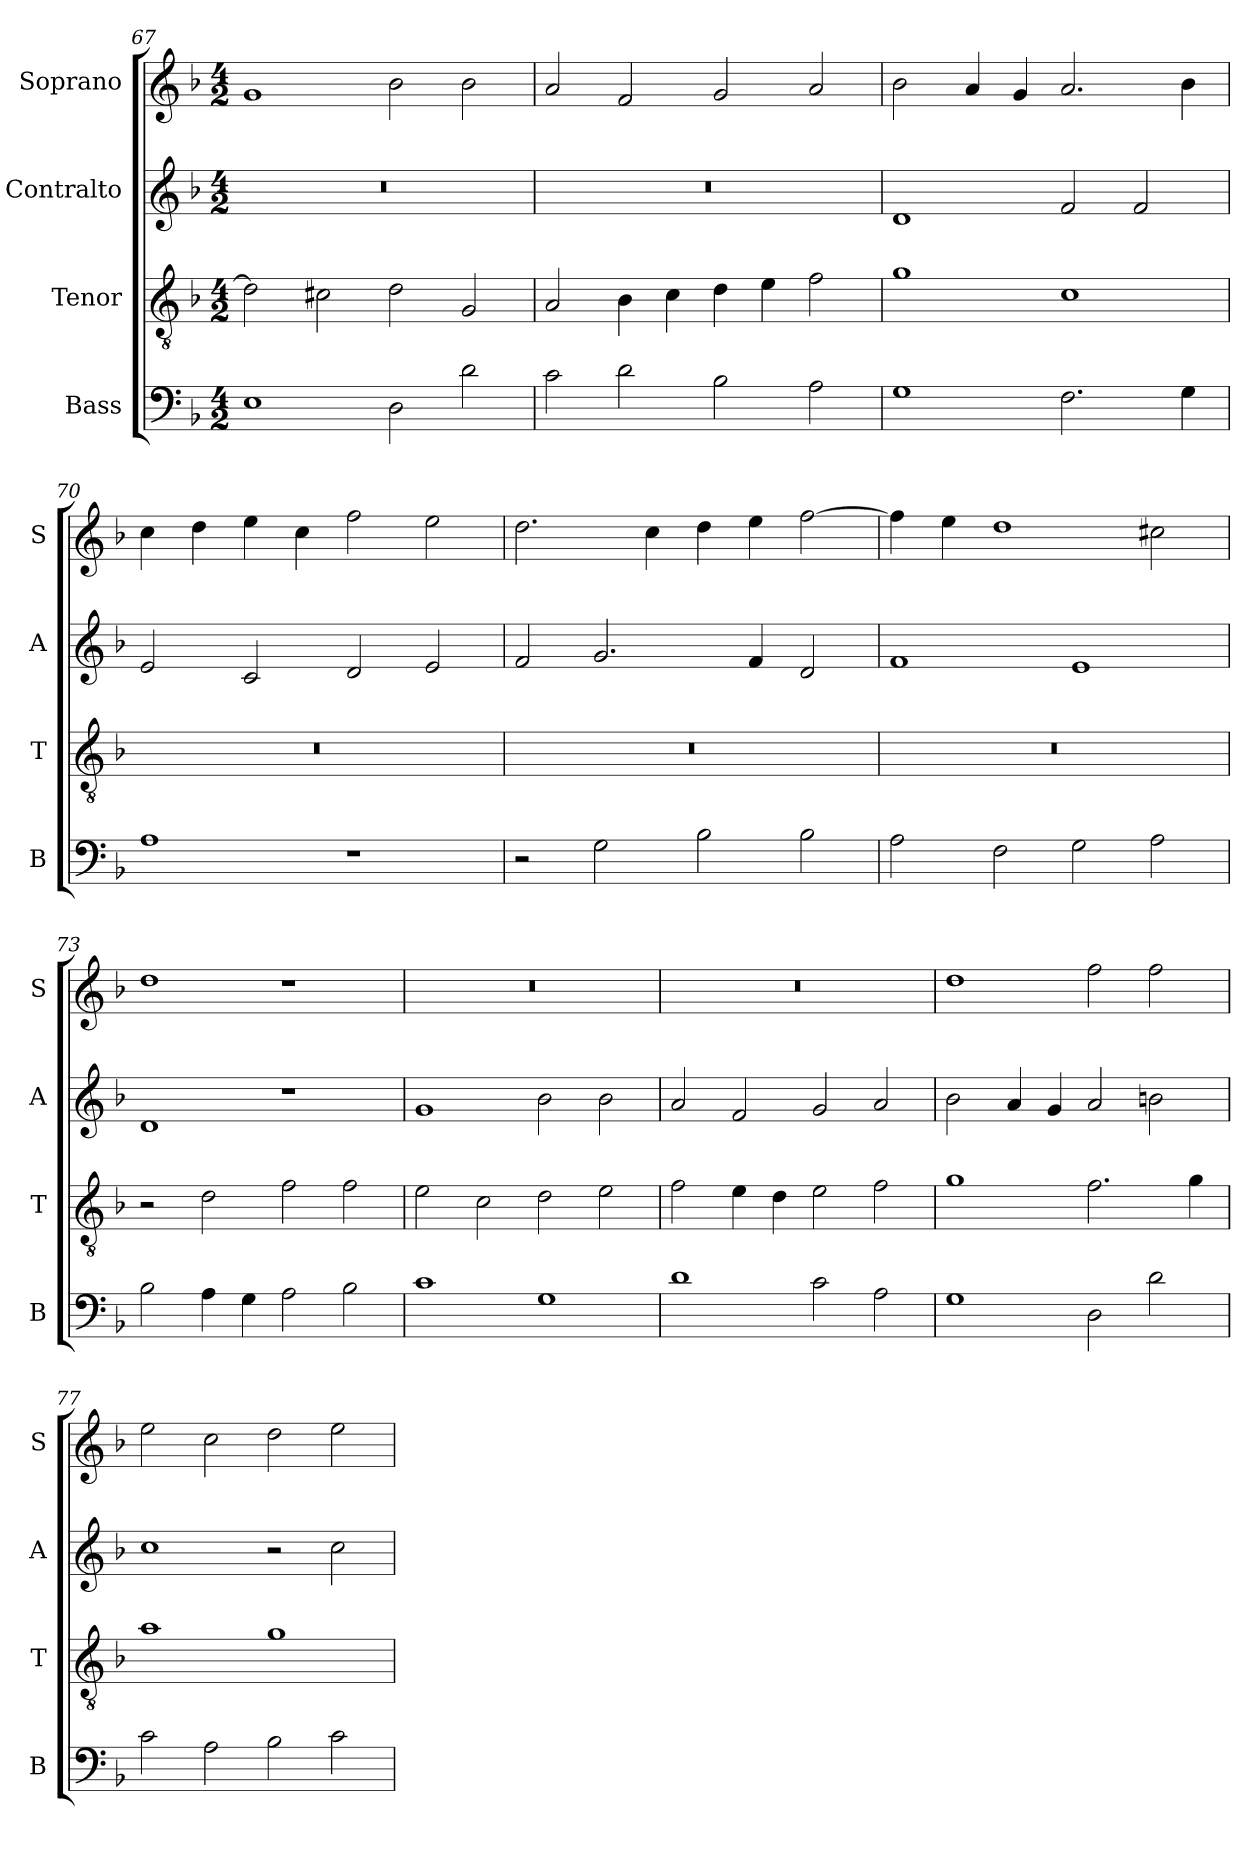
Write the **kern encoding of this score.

**kern	**kern	**kern	**kern
*part4	*part3	*part2	*part1
*staff4	*staff3	*staff2	*staff1
*I"Bass	*I"Tenor	*I"Contralto	*I"Soprano
*I'B	*I'T	*I'A	*I'S
*clefF4	*clefGv2	*clefG2	*clefG2
*k[b-]	*k[b-]	*k[b-]	*k[b-]
*G:dor	*G:dor	*G:dor	*G:dor
*M4/2	*M4/2	*M4/2	*M4/2
=67	=67	=67	=67
1E	2d]	0r	1g
.	2c#X	.	.
2D	2d	.	2b-
2d	2G	.	2b-
=68	=68	=68	=68
2c	2A	0r	2a
2d	4B-	.	2f
.	4c	.	.
2B-	4d	.	2g
.	4e	.	.
2A	2f	.	2a
=69	=69	=69	=69
1G	1g	1d	2b-
.	.	.	4a
.	.	.	4g
2.F	1c	2f	2.a
.	.	2f	.
4G	.	.	4b-
=70	=70	=70	=70
1A	0r	2e	4cc
.	.	.	4dd
.	.	2c	4ee
.	.	.	4cc
1r	.	2d	2ff
.	.	2e	2ee
=71	=71	=71	=71
2r	0r	2f	2.dd
2G	.	2.g	.
.	.	.	4cc
2B-	.	.	4dd
.	.	4f	4ee
2B-	.	2d	[2ff
=72	=72	=72	=72
2A	0r	1f	4ff]
.	.	.	4ee
2F	.	.	1dd
2G	.	1e	.
2A	.	.	2cc#X
=73	=73	=73	=73
2B-	2r	1d	1dd
4A	2d	.	.
4G	.	.	.
2A	2f	1r	1r
2B-	2f	.	.
=74	=74	=74	=74
1c	2e	1g	0r
.	2c	.	.
1G	2d	2b-	.
.	2e	2b-	.
=75	=75	=75	=75
1d	2f	2a	0r
.	4e	2f	.
.	4d	.	.
2c	2e	2g	.
2A	2f	2a	.
=76	=76	=76	=76
1G	1g	2b-	1dd
.	.	4a	.
.	.	4g	.
2D	2.f	2a	2ff
2d	.	2bn	2ff
.	4g	.	.
=77	=77	=77	=77
2c	1a	1cc	2ee
2A	.	.	2cc
2B-	1g	2r	2dd
2c	.	2cc	2ee
=	=	=	=
*-	*-	*-	*-
